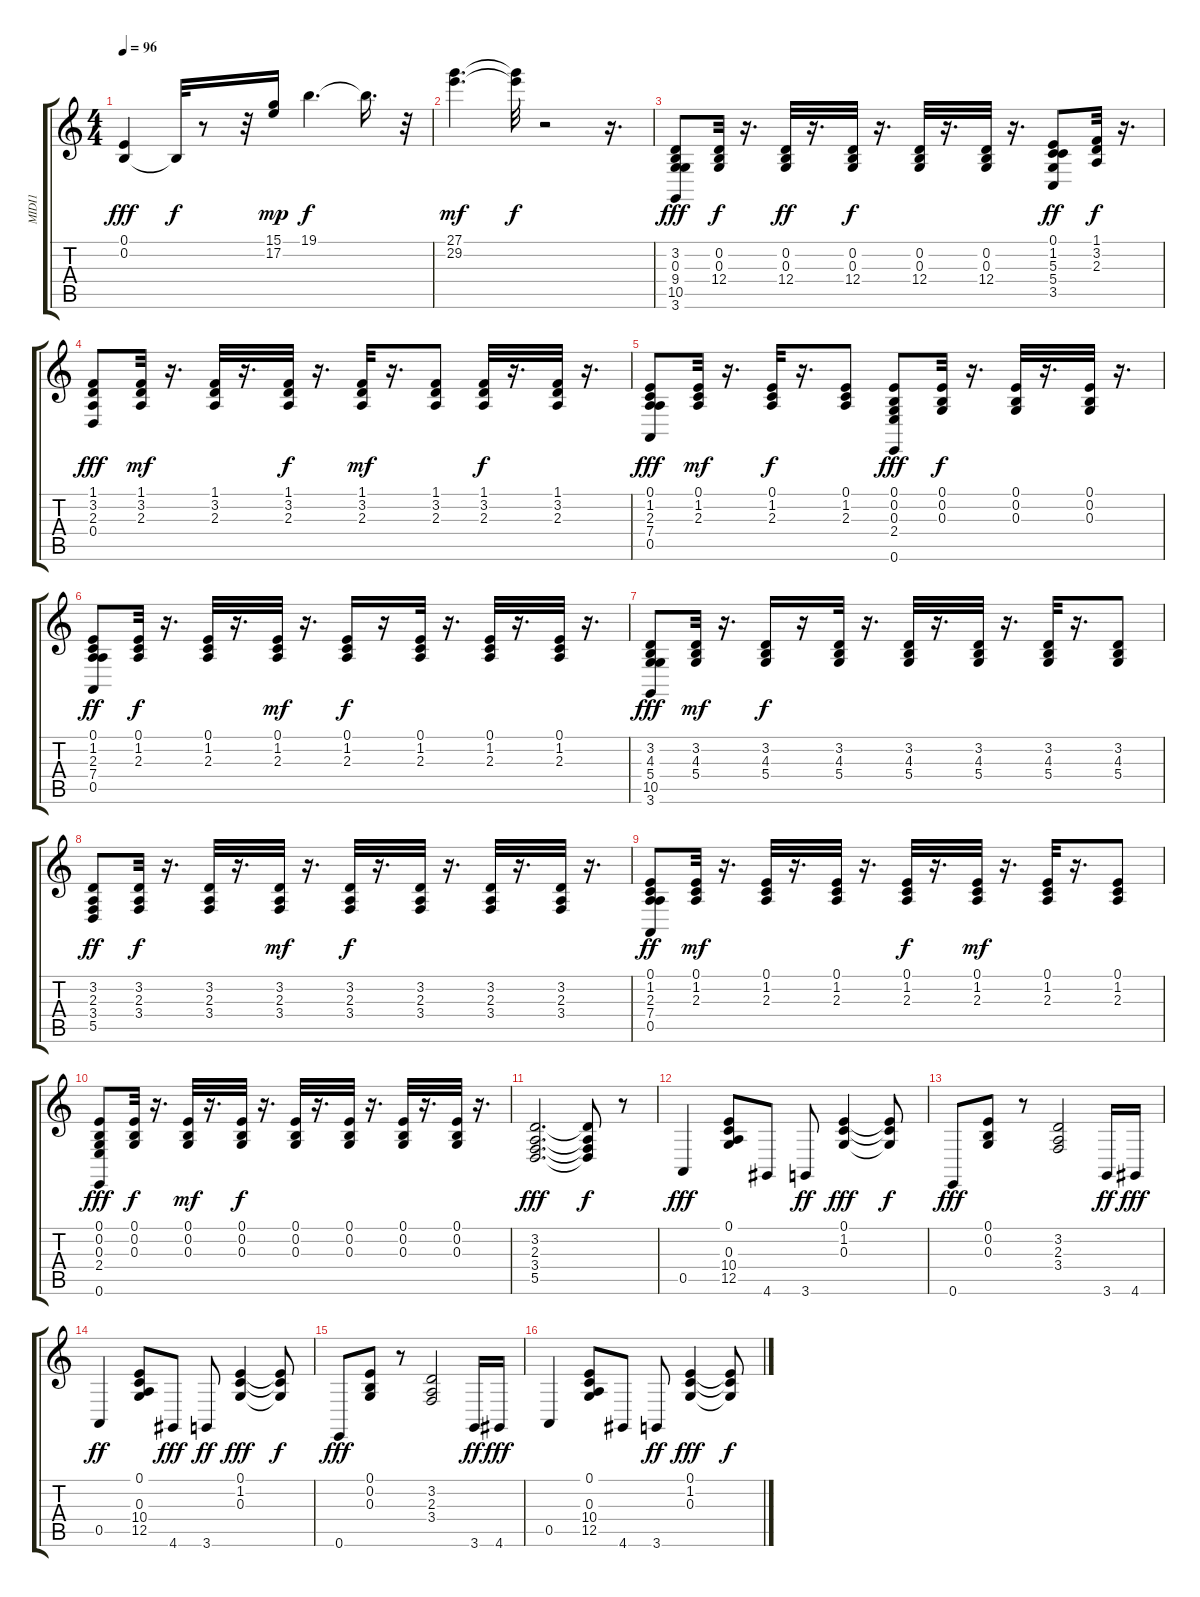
\track ("MIDI1" "MIDI1") {instrument acousticgrandpiano}
\staff {score tabs}
\tuning (E4 B3 G3 D3 A2 E2) {hide}
\ts (4 4)
\tempo 96
\clef g2
\ks c
(0.1 0.2).4{dy fff} 0.2{t}.32{dy f} r.8 r.32 (15.1 17.2).16{dy mp} 19.1.4{d dy f} 19.1{t}.16{d} r.32 |
(27.1 29.2).4{d dy mf} (27.1{t} 29.2{t}).32{dy f} r.2 r.16{d} |
(3.2 0.3 9.4 10.5 3.6).8{dy fff} (0.2 0.3 12.4).32{dy f} r.16{d} (0.2 0.3 12.4).32{dy ff} r.16{d} (0.2 0.3 12.4).32{dy f} r.16{d} (0.2 0.3 12.4).32 r.16{d} (0.2 0.3 12.4).32 r.16{d} (0.1 1.2 5.3 5.4 3.5).8{dy ff} (1.1 3.2 2.3).32{dy f} r.16{d} |
(1.1 3.2 2.3 0.4).8{dy fff} (1.1 3.2 2.3).32{dy mf} r.16{d} (1.1 3.2 2.3).32 r.16{d} (1.1 3.2 2.3).32{dy f} r.16{d} (1.1 3.2 2.3).32{dy mf} r.16{d} (1.1 3.2 2.3).8 (1.1 3.2 2.3).32{dy f} r.16{d} (1.1 3.2 2.3).32 r.16{d} |
(0.1 1.2 2.3 7.4 0.5).8{dy fff} (0.1 1.2 2.3).32{dy mf} r.16{d} (0.1 1.2 2.3).32{dy f} r.16{d} (0.1 1.2 2.3).8 (0.1 0.2 0.3 2.4 0.6).8{dy fff} (0.1 0.2 0.3).32{dy f} r.16{d} (0.1 0.2 0.3).32 r.16{d} (0.1 0.2 0.3).32 r.16{d} |
(0.1 1.2 2.3 7.4 0.5).8{dy ff} (0.1 1.2 2.3).32{dy f} r.16{d} (0.1 1.2 2.3).32 r.16{d} (0.1 1.2 2.3).32{dy mf} r.16{d} (0.1 1.2 2.3).16{dy f} r.16 (0.1 1.2 2.3).32 r.16{d} (0.1 1.2 2.3).32 r.16{d} (0.1 1.2 2.3).32 r.16{d} |
(3.2 4.3 5.4 10.5 3.6).8{dy fff} (3.2 4.3 5.4).32{dy mf} r.16{d} (3.2 4.3 5.4).16{dy f} r.16 (3.2 4.3 5.4).32 r.16{d} (3.2 4.3 5.4).32 r.16{d} (3.2 4.3 5.4).32 r.16{d} (3.2 4.3 5.4).32 r.16{d} (3.2 4.3 5.4).8 |
(3.2 2.3 3.4 5.5).8{dy ff} (3.2 2.3 3.4).32{dy f} r.16{d} (3.2 2.3 3.4).32 r.16{d} (3.2 2.3 3.4).32{dy mf} r.16{d} (3.2 2.3 3.4).32{dy f} r.16{d} (3.2 2.3 3.4).32 r.16{d} (3.2 2.3 3.4).32 r.16{d} (3.2 2.3 3.4).32 r.16{d} |
(0.1 1.2 2.3 7.4 0.5).8{dy ff} (0.1 1.2 2.3).32{dy mf} r.16{d} (0.1 1.2 2.3).32 r.16{d} (0.1 1.2 2.3).32 r.16{d} (0.1 1.2 2.3).32{dy f} r.16{d} (0.1 1.2 2.3).32{dy mf} r.16{d} (0.1 1.2 2.3).32 r.16{d} (0.1 1.2 2.3).8 |
(0.1 0.2 0.3 2.4 0.6).8{dy fff} (0.1 0.2 0.3).32{dy f} r.16{d} (0.1 0.2 0.3).32{dy mf} r.16{d} (0.1 0.2 0.3).32{dy f} r.16{d} (0.1 0.2 0.3).32 r.16{d} (0.1 0.2 0.3).32 r.16{d} (0.1 0.2 0.3).32 r.16{d} (0.1 0.2 0.3).32 r.16{d} |
(3.2 2.3 3.4 5.5).2{d dy fff} (3.2{t} 2.3{t} 3.4{t} 5.5{t}).8{dy f} r.8 |
0.5.4{dy fff} (0.1 0.3 10.4 12.5).8 4.6.8 3.6.8{dy ff} (0.1 1.2 0.3).4{dy fff} (0.1{t} 1.2{t} 0.3{t}).8{dy f} |
0.6.8{dy fff} (0.1 0.2 0.3).8 r.8 (3.2 2.3 3.4).2 3.6.16{dy ff} 4.6.16{dy fff} |
0.5.4{dy ff} (0.1 0.3 10.4 12.5).8 4.6.8{dy fff} 3.6.8{dy ff} (0.1 1.2 0.3).4{dy fff} (0.1{t} 1.2{t} 0.3{t}).8{dy f} |
0.6.8{dy fff} (0.1 0.2 0.3).8 r.8 (3.2 2.3 3.4).2 3.6.16{dy ff} 4.6.16{dy fff} |
0.5.4 (0.1 0.3 10.4 12.5).8 4.6.8 3.6.8{dy ff} (0.1 1.2 0.3).4{dy fff} (0.1{t} 1.2{t} 0.3{t}).8{dy f}
